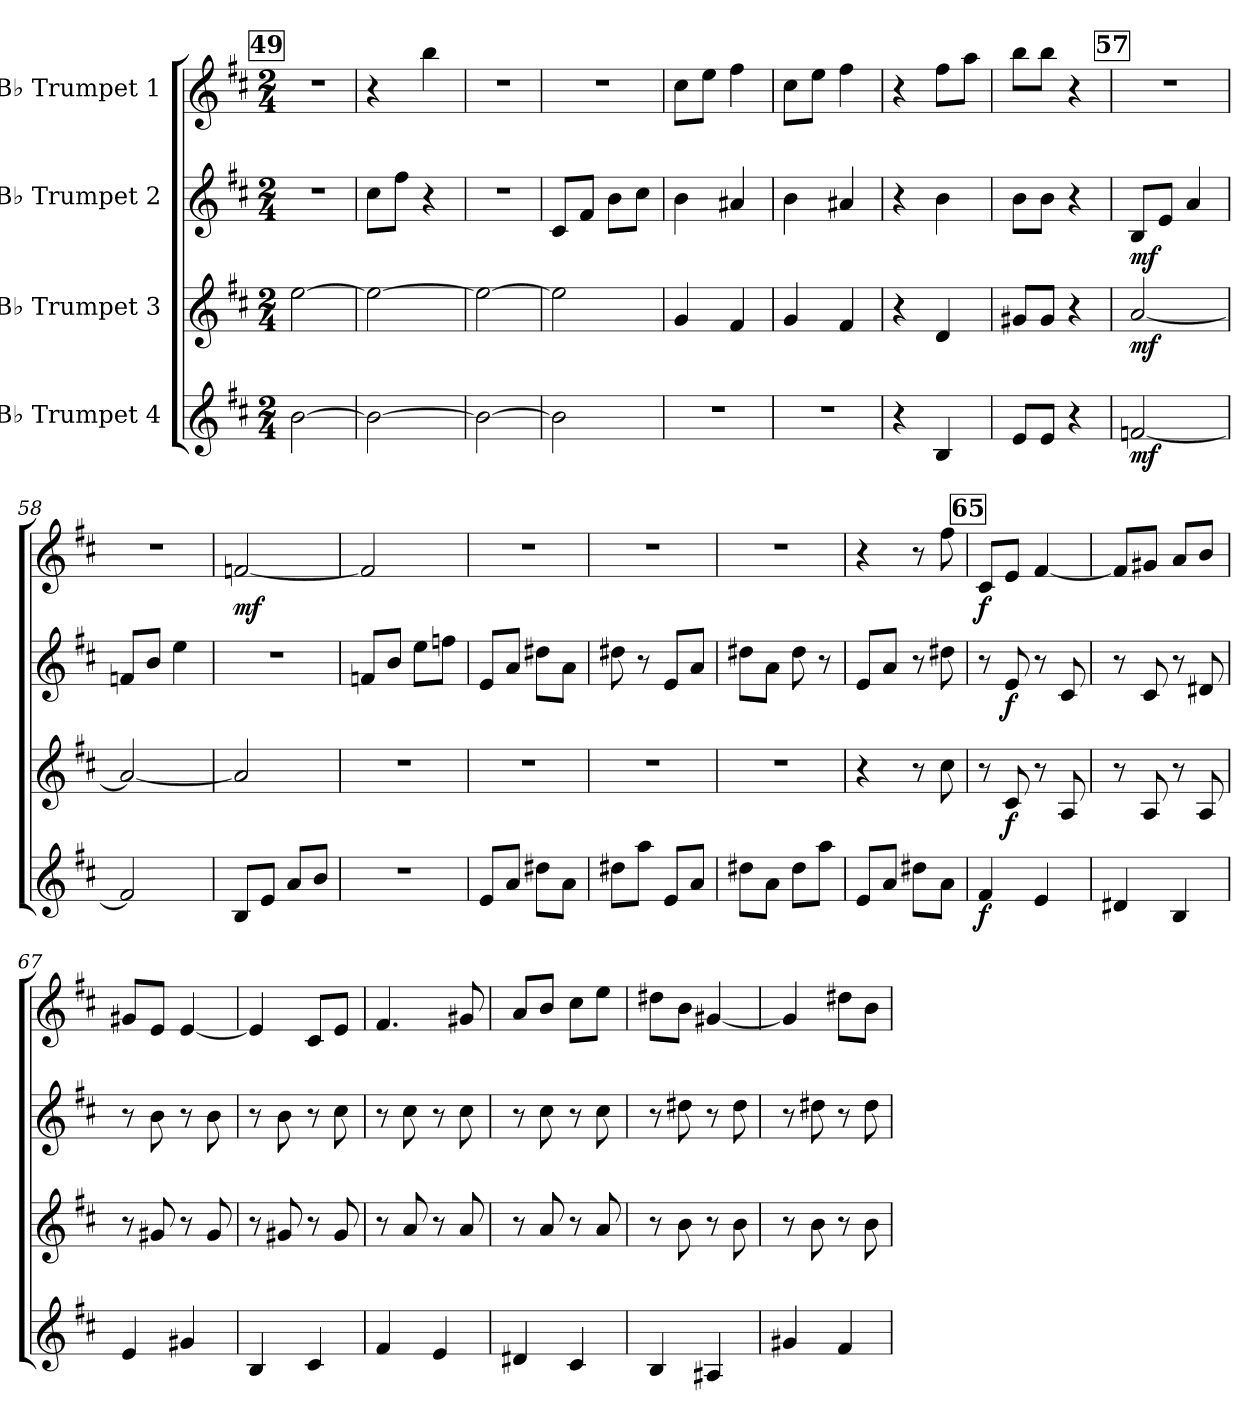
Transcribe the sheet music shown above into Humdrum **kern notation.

**kern	**dynam	**kern	**dynam	**kern	**dynam	**kern	**dynam
*part4	*part4	*part3	*part3	*part2	*part2	*part1	*part1
*staff4	*staff4	*staff3	*staff3	*staff2	*staff2	*staff1	*staff1
*I"B♭ Trumpet 4	*	*I"B♭ Trumpet 3	*	*I"B♭ Trumpet 2	*	*I"B♭ Trumpet 1	*
!!LO:PB:g=z
*clefG2	*	*clefG2	*	*clefG2	*	*clefG2	*
*ITrd1c2	*	*ITrd1c2	*	*ITrd1c2	*	*ITrd1c2	*
*k[]	*	*k[]	*	*k[]	*	*k[]	*
*M2/4	*	*M2/4	*	*M2/4	*	*M2/4	*
!!LO:REH:place=s1:a:B:fs=14:t=49
=49	=49	=49	=49	=49	=49	=49	=49
[2a\	.	[2dd\	.	2r	.	2r	.
=50	=50	=50	=50	=50	=50	=50	=50
2a\_	.	2dd\_	.	8b\L	.	4r	.
.	.	.	.	8ee\J	.	.	.
.	.	.	.	4r	.	4aa\	.
=51	=51	=51	=51	=51	=51	=51	=51
2a\_	.	2dd\_	.	2r	.	2r	.
=52	=52	=52	=52	=52	=52	=52	=52
2a\]	.	2dd\]	.	8B/L	.	2r	.
.	.	.	.	8e/J	.	.	.
.	.	.	.	8a\L	.	.	.
.	.	.	.	8b\J	.	.	.
=53	=53	=53	=53	=53	=53	=53	=53
2r	.	4f/	.	4a\	.	8b\L	.
.	.	.	.	.	.	8dd\J	.
.	.	4e/	.	4g#X/	.	4ee\	.
=54	=54	=54	=54	=54	=54	=54	=54
2r	.	4f/	.	4a\	.	8b\L	.
.	.	.	.	.	.	8dd\J	.
.	.	4e/	.	4g#X/	.	4ee\	.
=55	=55	=55	=55	=55	=55	=55	=55
4r	.	4r	.	4r	.	4r	.
4A/	.	4c/	.	4a\	.	8ee\L	.
.	.	.	.	.	.	8gg\J	.
=56	=56	=56	=56	=56	=56	=56	=56
8d/L	.	8f#X/L	.	8a\L	.	8aa\L	.
8d/J	.	8f#/J	.	8a\J	.	8aa\J	.
4r	.	4r	.	4r	.	4r	.
!!LO:REH:place=s1:a:B:fs=14:t=57
=57	=57	=57	=57	=57	=57	=57	=57
!	!LO:DY:b	!	!LO:DY:b	!	!LO:DY:b	!	!
[2e-X/	mf	[2g/	mf	8A/L	mf	2r	.
.	.	.	.	8d/J	.	.	.
.	.	.	.	4g/	.	.	.
=58	=58	=58	=58	=58	=58	=58	=58
2e-/]	.	2g/_	.	8e-X/L	.	2r	.
.	.	.	.	8a/J	.	.	.
.	.	.	.	4dd\	.	.	.
!!LO:LB:g=z
=59	=59	=59	=59	=59	=59	=59	=59
!	!	!	!	!	!	!	!LO:DY:b
8A/L	.	2g/]	.	2r	.	[2e-X/	mf
8d/J	.	.	.	.	.	.	.
8g/L	.	.	.	.	.	.	.
8a/J	.	.	.	.	.	.	.
=60	=60	=60	=60	=60	=60	=60	=60
2r	.	2r	.	8e-X/L	.	2e-/]	.
.	.	.	.	8a/J	.	.	.
.	.	.	.	8dd\L	.	.	.
.	.	.	.	8ee-X\J	.	.	.
=61	=61	=61	=61	=61	=61	=61	=61
8d/L	.	2r	.	8d/L	.	2r	.
8g/J	.	.	.	8g/J	.	.	.
8cc#X\L	.	.	.	8cc#X\L	.	.	.
8g\J	.	.	.	8g\J	.	.	.
=62	=62	=62	=62	=62	=62	=62	=62
8cc#X\L	.	2r	.	8cc#X\	.	2r	.
8gg\J	.	.	.	8r	.	.	.
8d/L	.	.	.	8d/L	.	.	.
8g/J	.	.	.	8g/J	.	.	.
=63	=63	=63	=63	=63	=63	=63	=63
8cc#X\L	.	2r	.	8cc#X\L	.	2r	.
8g\J	.	.	.	8g\J	.	.	.
8cc#\L	.	.	.	8cc#\	.	.	.
8gg\J	.	.	.	8r	.	.	.
=64	=64	=64	=64	=64	=64	=64	=64
8d/L	.	4r	.	8d/L	.	4r	.
8g/J	.	.	.	8g/J	.	.	.
8cc#X\L	.	8r	.	8r	.	8r	.
8gZ\J	.	8bZ\	.	8cc#XZ\	.	8eeZ\	.
!!LO:REH:place=s1:a:B:fs=14:t=65
=65	=65	=65	=65	=65	=65	=65	=65
!	!LO:DY:b	!	!	!	!	!	!LO:DY:b
4e/	f	8r	.	8r	.	8B/L	f
!	!	!	!LO:DY:b	!	!LO:DY:b	!	!
.	.	8B/	f	8d/	f	8d/J	.
4d/	.	8r	.	8r	.	[4e/	.
.	.	8G/	.	8B/	.	.	.
!!LO:LB:g=z
=66	=66	=66	=66	=66	=66	=66	=66
4c#X/	.	8r	.	8r	.	8e/L]	.
.	.	8G/	.	8B/	.	8f#X/J	.
4A/	.	8r	.	8r	.	8g/L	.
.	.	8G/	.	8c#X/	.	8a/J	.
=67	=67	=67	=67	=67	=67	=67	=67
4d/	.	8r	.	8r	.	8f#X/L	.
.	.	8f#X/	.	8a\	.	8d/J	.
4f#X/	.	8r	.	8r	.	[4d/	.
.	.	8f#/	.	8a\	.	.	.
=68	=68	=68	=68	=68	=68	=68	=68
4A/	.	8r	.	8r	.	4d/]	.
.	.	8f#X/	.	8a\	.	.	.
4B/	.	8r	.	8r	.	8B/L	.
.	.	8f#/	.	8b\	.	8d/J	.
=69	=69	=69	=69	=69	=69	=69	=69
4e/	.	8r	.	8r	.	4.e/	.
.	.	8g/	.	8b\	.	.	.
4d/	.	8r	.	8r	.	.	.
.	.	8g/	.	8b\	.	8f#X/	.
=70	=70	=70	=70	=70	=70	=70	=70
4c#X/	.	8r	.	8r	.	8g/L	.
.	.	8g/	.	8b\	.	8a/J	.
4B/	.	8r	.	8r	.	8b\L	.
.	.	8g/	.	8b\	.	8dd\J	.
=71	=71	=71	=71	=71	=71	=71	=71
4A/	.	8r	.	8r	.	8cc#X\L	.
.	.	8a\	.	8cc#X\	.	8a\J	.
4G#X/	.	8r	.	8r	.	[4f#X/	.
.	.	8a\	.	8cc#\	.	.	.
!!LO:PB:g=z
=72	=72	=72	=72	=72	=72	=72	=72
4f#X/	.	8r	.	8r	.	4f#/]	.
.	.	8a\	.	8cc#X\	.	.	.
4e/	.	8r	.	8r	.	8cc#X\L	.
.	.	8a\	.	8cc#\	.	8a\J	.
=	=	=	=	=	=	=	=
*-	*-	*-	*-	*-	*-	*-	*-
